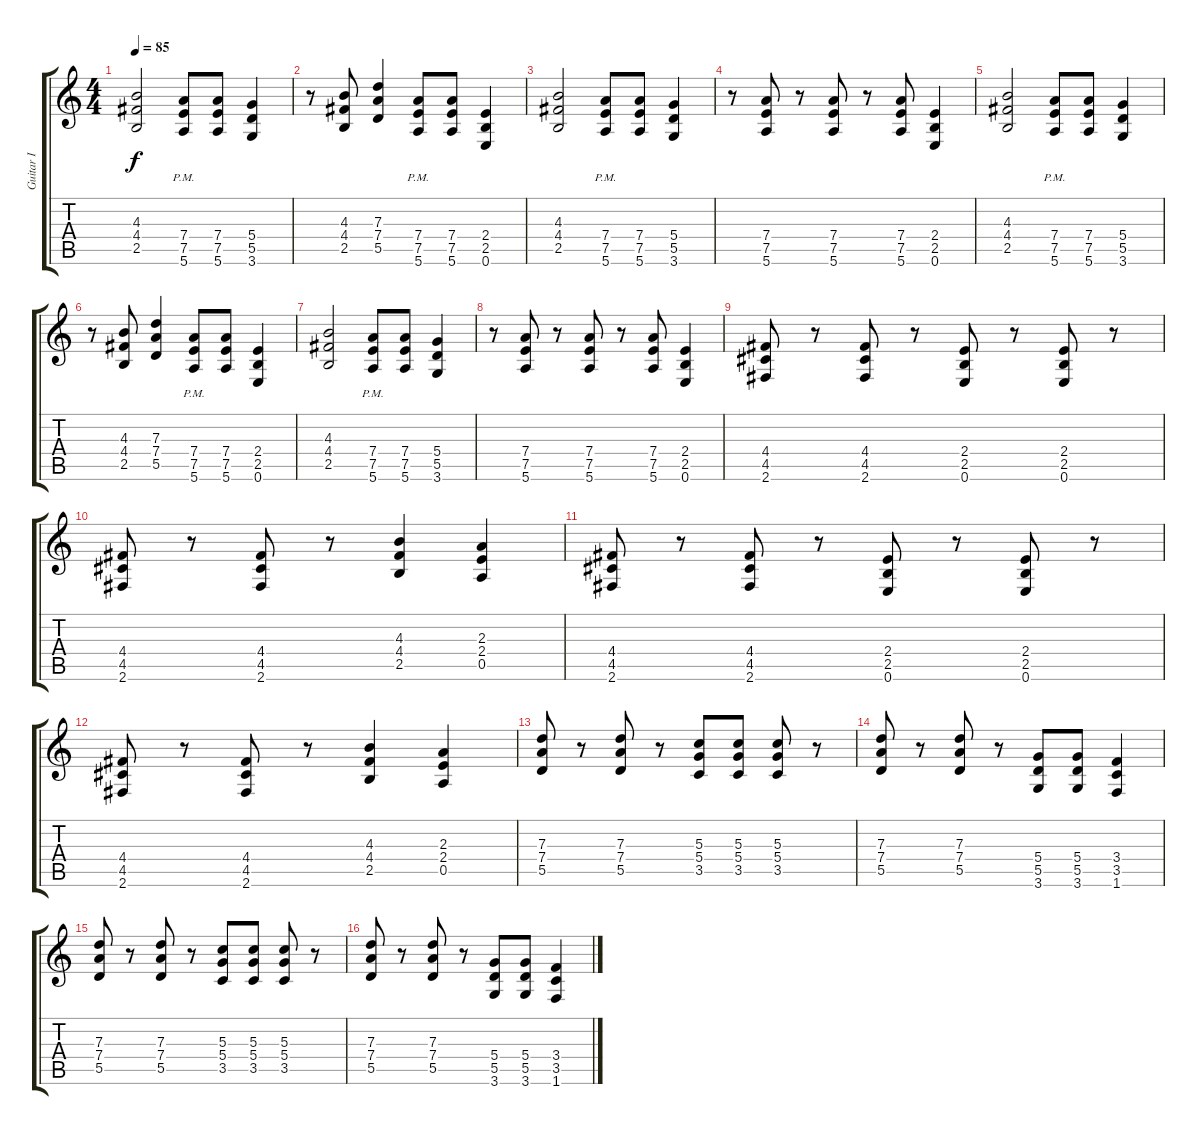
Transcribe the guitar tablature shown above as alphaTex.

\track ("Guitar I" "Guitar I") {instrument overdrivenguitar}
\staff {score tabs}
\tuning (E4 B3 G3 D3 A2 E2) {hide}
\ts (4 4)
\tempo 85
\clef g2
\ks c
(4.3 4.4 2.5).2{dy f} (7.4{pm} 7.5{pm} 5.6{pm}).8 (7.4 7.5 5.6).8 (5.4 5.5 3.6).4 |
r.8 (4.3 4.4 2.5).8 (7.3 7.4 5.5).4 (7.4{pm} 7.5{pm} 5.6{pm}).8 (7.4 7.5 5.6).8 (2.4 2.5 0.6).4 |
(4.3 4.4 2.5).2 (7.4{pm} 7.5{pm} 5.6{pm}).8 (7.4 7.5 5.6).8 (5.4 5.5 3.6).4 |
r.8 (7.4 7.5 5.6).8 r.8 (7.4 7.5 5.6).8 r.8 (7.4 7.5 5.6).8 (2.4 2.5 0.6).4 |
(4.3 4.4 2.5).2 (7.4{pm} 7.5{pm} 5.6{pm}).8 (7.4 7.5 5.6).8 (5.4 5.5 3.6).4 |
r.8 (4.3 4.4 2.5).8 (7.3 7.4 5.5).4 (7.4{pm} 7.5{pm} 5.6{pm}).8 (7.4 7.5 5.6).8 (2.4 2.5 0.6).4 |
(4.3 4.4 2.5).2 (7.4{pm} 7.5{pm} 5.6{pm}).8 (7.4 7.5 5.6).8 (5.4 5.5 3.6).4 |
r.8 (7.4 7.5 5.6).8 r.8 (7.4 7.5 5.6).8 r.8 (7.4 7.5 5.6).8 (2.4 2.5 0.6).4 |
(4.4 4.5 2.6).8{volume 9} r.8 (4.4 4.5 2.6).8 r.8 (2.4 2.5 0.6).8 r.8 (2.4 2.5 0.6).8 r.8 |
(4.4 4.5 2.6).8 r.8 (4.4 4.5 2.6).8 r.8 (4.3 4.4 2.5).4 (2.3 2.4 0.5).4 |
(4.4 4.5 2.6).8 r.8 (4.4 4.5 2.6).8 r.8 (2.4 2.5 0.6).8 r.8 (2.4 2.5 0.6).8 r.8 |
(4.4 4.5 2.6).8 r.8 (4.4 4.5 2.6).8 r.8 (4.3 4.4 2.5).4 (2.3 2.4 0.5).4 |
(7.3 7.4 5.5).8 r.8 (7.3 7.4 5.5).8 r.8 (5.3 5.4 3.5).8 (5.3 5.4 3.5).8 (5.3 5.4 3.5).8 r.8 |
(7.3 7.4 5.5).8 r.8 (7.3 7.4 5.5).8 r.8 (5.4 5.5 3.6).8 (5.4 5.5 3.6).8 (3.4 3.5 1.6).4 |
(7.3 7.4 5.5).8 r.8 (7.3 7.4 5.5).8 r.8 (5.3 5.4 3.5).8 (5.3 5.4 3.5).8 (5.3 5.4 3.5).8 r.8 |
(7.3 7.4 5.5).8 r.8 (7.3 7.4 5.5).8 r.8 (5.4 5.5 3.6).8 (5.4 5.5 3.6).8 (3.4 3.5 1.6).4
